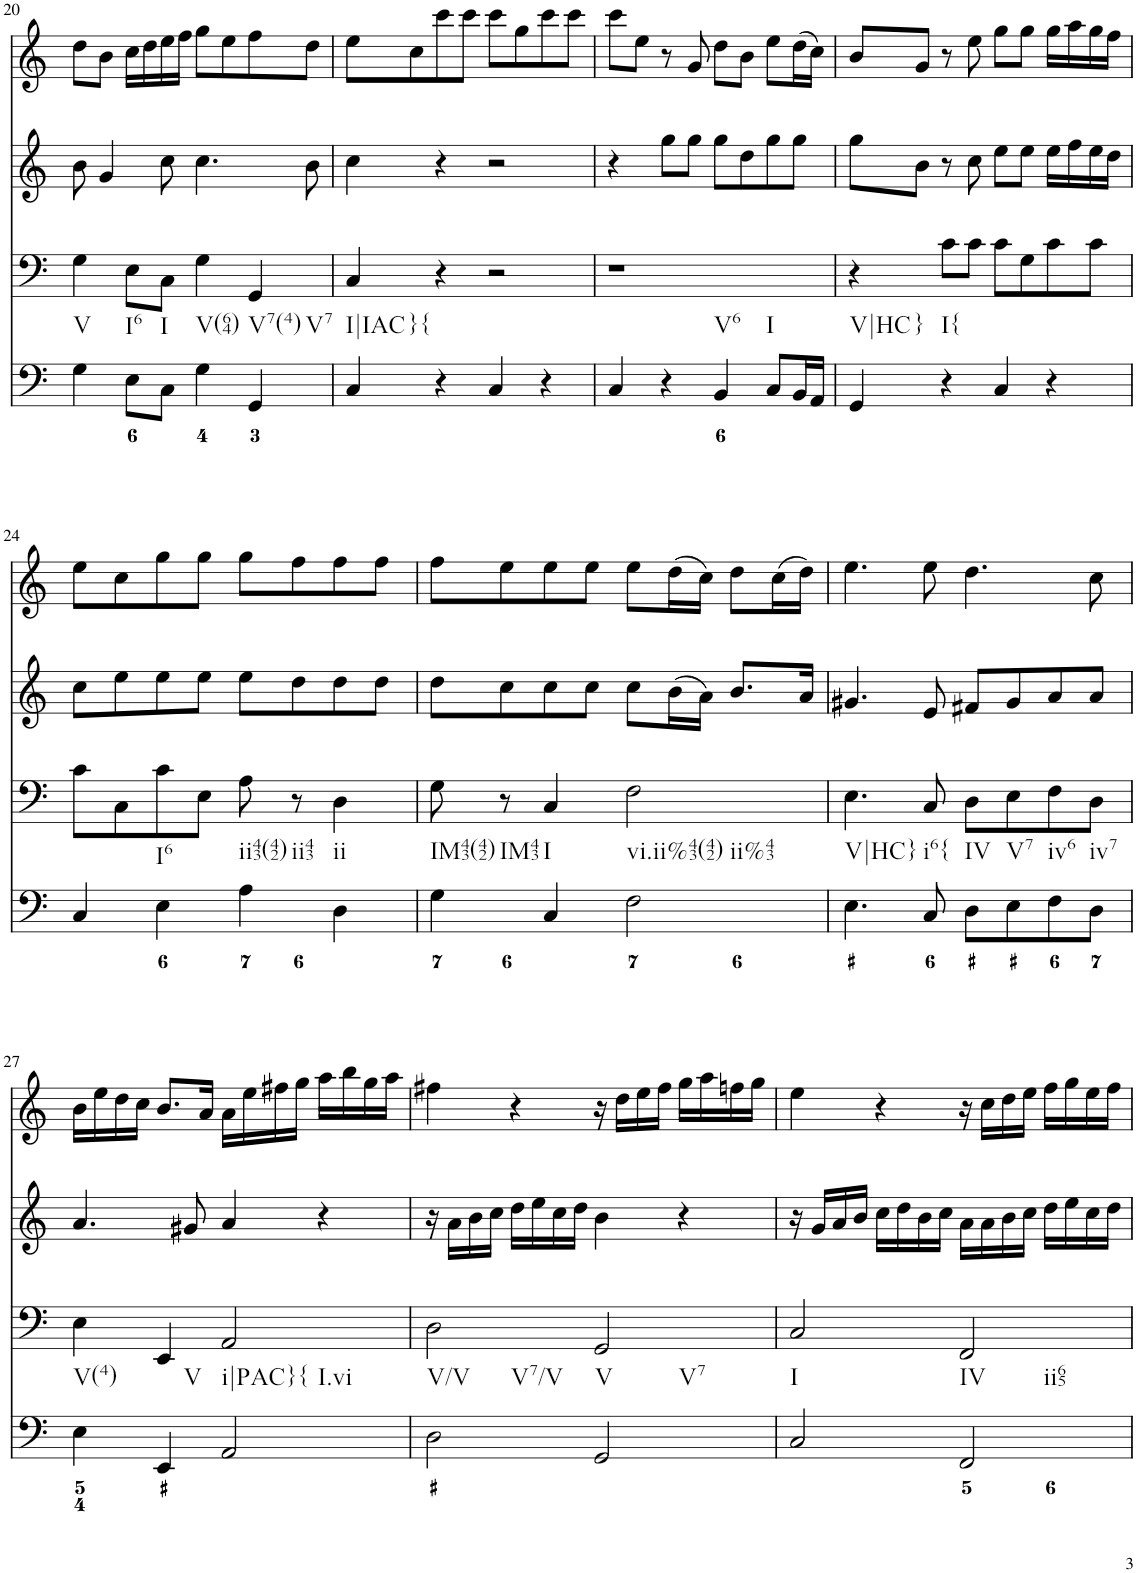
**kern	**kern	**kern	**kern
*part4	*part3	*part2	*part1
*staff4	*staff3	*staff2	*staff1
*I"violn	*I"violn	*I"cello	*I"organ
*I'Vln	*I'Vln	*	*
!!LO:PB:g=z
*clefF4	*clefF4	*clefG2	*clefG2
*k[]	*k[]	*k[]	*k[]
*M4/4	*M4/4	*M4/4	*M4/4
*met(c)	*met(c)	*met(c)	*met(c)
=20	=20	=20	=20
!	!LO:TX:b:t=V	!	!
4G\	4G\	8b\	8dd\L
.	.	4g/	8b\J
!	!LO:TX:b:t=I6	!	!
8E\L	8E\L	.	16cc\LL
.	.	.	16dd\
!	!LO:TX:b:t=I	!	!
8C\J	8C\J	8cc\	16ee\
.	.	.	16ff\JJ
!	!LO:TX:b:t=V(64)	!	!
4G\	4G\	4.cc\	8gg\L
.	.	.	8ee\
!	!LO:TX:b:t=V7(4)	!	!
!	!LO:TX:b:t=V7	!	!
4GG/	4GG/	.	8ff\
.	.	8b\	8dd\J
=21	=21	=21	=21
!	!LO:TX:b:t=I|IAC	!	!
!	!LO:TX:b:t=}{	!	!
4C/	4C/	4cc\	8ee\L
.	.	.	8cc\
4r	4r	4r	8ccc\
.	.	.	8ccc\J
4C/	2r	2r	8ccc\L
.	.	.	8gg\
4r	.	.	8ccc\
.	.	.	8ccc\J
=22	=22	=22	=22
!	!LO:TX:b:t=V6	!	!
!	!LO:TX:b:t=I	!	!
4C/	1r	4r	8ccc\L
.	.	.	8ee\J
4r	.	8gg\L	8r
.	.	8gg\J	8g/
4BB/	.	8gg\L	8dd\L
.	.	8dd\	8b\J
8C/L	.	8gg\	8ee\L
16BB/L	.	8gg\J	(16dd\L
16AA/JJ	.	.	16cc\JJ)
=23	=23	=23	=23
!	!LO:TX:b:t=V|HC	!	!
!	!LO:TX:b:t=}	!	!
4GG/	4r	8gg\L	8b/L
.	.	8b\J	8g/J
!	!LO:TX:b:t=I{	!	!
4r	8c\L	8r	8r
.	8c\J	8cc\	8ee\
4C/	8c\L	8ee\L	8gg\L
.	8G\	8ee\J	8gg\J
4r	8c\	16ee\LL	16gg\LL
.	.	16ff\	16aa\
.	8c\J	16ee\	16gg\
.	.	16dd\JJ	16ff\JJ
!!LO:LB:g=z
=24	=24	=24	=24
4C/	8c\L	8cc\L	8ee\L
.	8C\	8ee\	8cc\
!	!LO:TX:b:t=I6	!	!
4E\	8c\	8ee\	8gg\
.	8E\J	8ee\J	8gg\J
!	!LO:TX:b:t=ii43(42)	!	!
4A\	8A\	8ee\L	8gg\L
!	!LO:TX:b:t=ii43	!	!
.	8r	8dd\	8ff\
!	!LO:TX:b:t=ii	!	!
4D\	4D\	8dd\	8ff\
.	.	8dd\J	8ff\J
=25	=25	=25	=25
!	!LO:TX:b:t=IM43(42)	!	!
4G\	8G\	8dd\L	8ff\L
!	!LO:TX:b:t=IM43	!	!
.	8r	8cc\	8ee\
!	!LO:TX:b:t=I	!	!
4C/	4C/	8cc\	8ee\
.	.	8cc\J	8ee\J
!	!LO:TX:b:t=vi.ii%43(42)	!	!
!	!LO:TX:b:t=ii%43	!	!
2F\	2F\	8cc\L	8ee\L
.	.	(16b\L	(16dd\L
.	.	16a\JJ)	16cc\JJ)
.	.	8.b/L	8dd\L
.	.	.	(16cc\L
.	.	16a/Jk	16dd\JJ)
=26	=26	=26	=26
!	!LO:TX:b:t=V|HC}	!	!
4.E\	4.E\	4.g#X/	4.ee\
!	!LO:TX:b:t=i6{	!	!
8C/	8C/	8e/	8ee\
!	!LO:TX:b:t=IV	!	!
8D\L	8D\L	8f#X/L	4.dd\
!	!LO:TX:b:t=V7	!	!
8E\	8E\	8g#/	.
!	!LO:TX:b:t=iv6	!	!
8F\	8F\	8a/	.
!	!LO:TX:b:t=iv7	!	!
8D\J	8D\J	8a/J	8cc\
!!LO:LB:g=z
=27	=27	=27	=27
!	!LO:TX:b:t=V(4)	!	!
4E\	4E\	4.a/	16b\LL
.	.	.	16ee\
.	.	.	16dd\
.	.	.	16cc\JJ
!	!LO:TX:b:t=V	!	!
4EE/	4EE/	.	8.b/L
.	.	8g#X/	.
.	.	.	16a/Jk
!	!LO:TX:b:t=i|PAC}{	!	!
!	!LO:TX:b:t=I.vi	!	!
2AA/	2AA/	4a/	16a\LL
.	.	.	16ee\
.	.	.	16ff#X\
.	.	.	16gg\JJ
.	.	4r	16aa\LL
.	.	.	16bb\
.	.	.	16gg\
.	.	.	16aa\JJ
=28	=28	=28	=28
!	!LO:TX:b:t=V/V	!	!
!	!LO:TX:b:t=V7/V	!	!
2D\	2D\	16r	4ff#X\
.	.	16a\LL	.
.	.	16b\	.
.	.	16cc\JJ	.
.	.	16dd\LL	4r
.	.	16ee\	.
.	.	16cc\	.
.	.	16dd\JJ	.
!	!LO:TX:b:t=V	!	!
!	!LO:TX:b:t=V7	!	!
2GG/	2GG/	4b\	16r
.	.	.	16dd\LL
.	.	.	16ee\
.	.	.	16ff#\JJ
.	.	4r	16gg\LL
.	.	.	16aa\
.	.	.	16ffn\
.	.	.	16gg\JJ
=29	=29	=29	=29
!	!LO:TX:b:t=I	!	!
2C/	2C/	16r	4ee\
.	.	16g/LL	.
.	.	16a/	.
.	.	16b/JJ	.
.	.	16cc\LL	4r
.	.	16dd\	.
.	.	16b\	.
.	.	16cc\JJ	.
!	!LO:TX:b:t=IV	!	!
!	!LO:TX:b:t=ii65	!	!
2FF/	2FF/	16a\LL	16r
.	.	16a\	16cc\LL
.	.	16b\	16dd\
.	.	16cc\JJ	16ee\JJ
.	.	16dd\LL	16ff\LL
.	.	16ee\	16gg\
.	.	16cc\	16ee\
.	.	16dd\JJ	16ff\JJ
=	=	=	=
*-	*-	*-	*-
